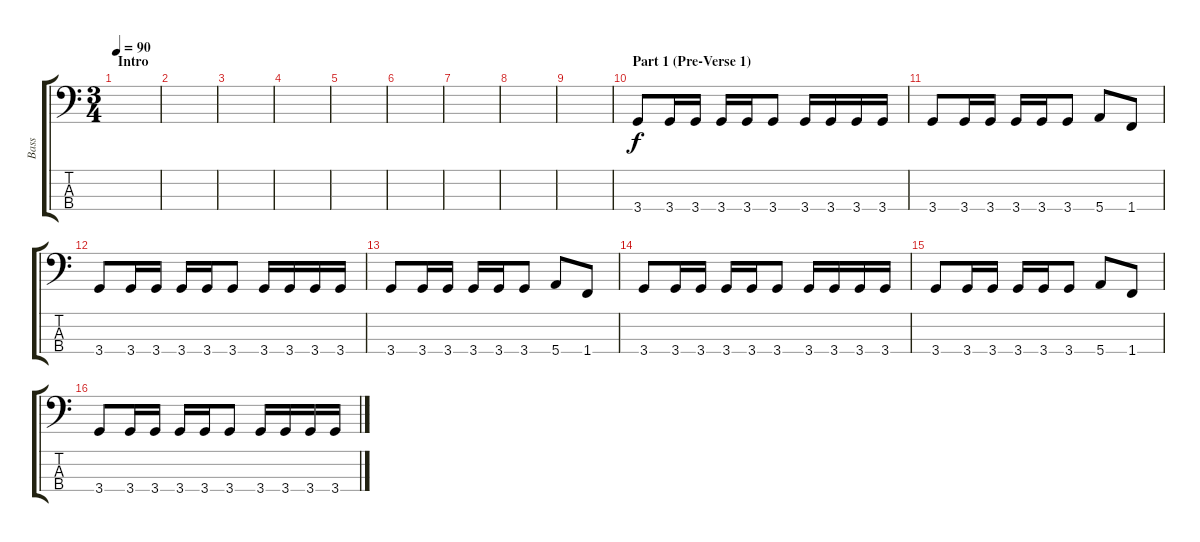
\track ("Bass" "Bass") {instrument electricbassfinger}
\staff {score tabs}
\tuning (G2 D2 A1 E1) {hide}
\ts (3 4)
\section ("" "Intro")
\tempo 90
\clef f4
\ks c
|
|
|
|
|
|
|
|
|
\section ("" "Part 1 (Pre-Verse 1)")
3.4.8 3.4.16 3.4.16 3.4.16 3.4.16 3.4.8 3.4.16 3.4.16 3.4.16 3.4.16 |
3.4.8 3.4.16 3.4.16 3.4.16 3.4.16 3.4.8 5.4.8 1.4.8 |
3.4.8 3.4.16 3.4.16 3.4.16 3.4.16 3.4.8 3.4.16 3.4.16 3.4.16 3.4.16 |
3.4.8 3.4.16 3.4.16 3.4.16 3.4.16 3.4.8 5.4.8 1.4.8 |
3.4.8 3.4.16 3.4.16 3.4.16 3.4.16 3.4.8 3.4.16 3.4.16 3.4.16 3.4.16 |
3.4.8 3.4.16 3.4.16 3.4.16 3.4.16 3.4.8 5.4.8 1.4.8 |
3.4.8 3.4.16 3.4.16 3.4.16 3.4.16 3.4.8 3.4.16 3.4.16 3.4.16 3.4.16
